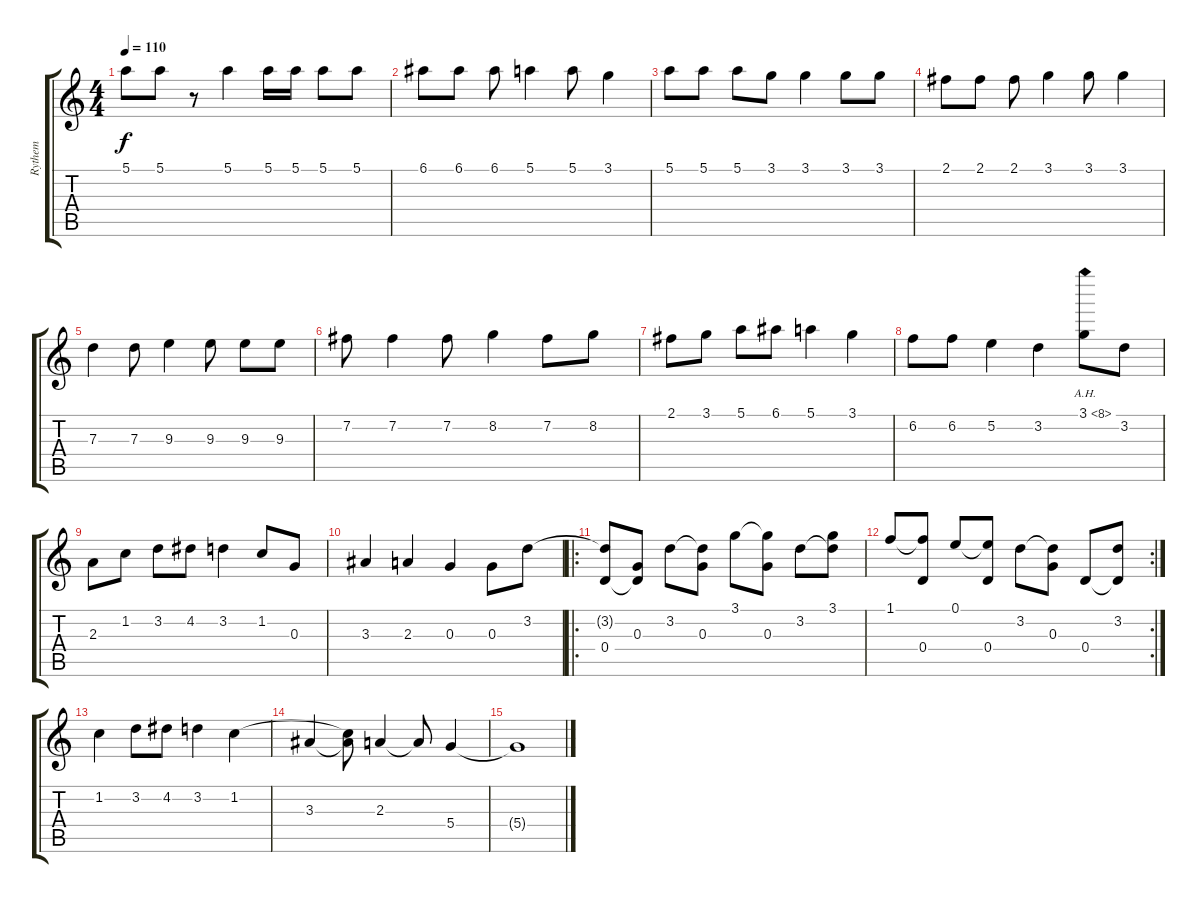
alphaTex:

\track ("Rythem" "Rythem") {instrument electricguitarclean}
\staff {score tabs}
\tuning (E4 B3 G3 D3 A2 E2) {hide}
\ts (4 4)
\tempo 110
\clef g2
\ks c
5.1.8{dy f} 5.1.8 r.8 5.1.4 5.1.16 5.1.16 5.1.8 5.1.8 |
6.1.8 6.1.8 6.1.8 5.1.4 5.1.8 3.1.4 |
5.1.8 5.1.8 5.1.8 3.1.8 3.1.4 3.1.8 3.1.8 |
2.1.8 2.1.8 2.1.8 3.1.4 3.1.8 3.1.4 |
7.3.4 7.3.8 9.3.4 9.3.8 9.3.8 9.3.8 |
7.2.8 7.2.4 7.2.8 8.2.4 7.2.8 8.2.8 |
2.1.8 3.1.8 5.1.8 6.1.8 5.1.4 3.1.4 |
6.2.8 6.2.8 5.2.4 3.2.4 3.1{ah 5}.8 3.2.8 |
2.3.8 1.2.8 3.2.8 4.2.8 3.2.4 1.2.8 0.3.8 |
3.3.4 2.3.4 0.3.4 0.3.8 3.2.8 |
\ro
(3.2{t} 0.4).8{instrument acousticguitarsteel} (0.3 0.4{t}).8 3.2.8 (3.2{t} 0.3).8 3.1.8 (3.1{t} 0.3).8 3.2.8 (3.1 3.2{t}).8 |
\rc 2
1.1.8 (1.1{t} 0.4).8 0.1.8 (0.1{t} 0.4).8 3.2.8 (3.2{t} 0.3).8 0.4.8 (3.2 0.4{t}).8 |
1.2.4 3.2.8 4.2.8 3.2.4 1.2.4 |
3.3.4 (1.2{t} 3.3{t}).8 2.3.4 2.3{t}.8 5.4.4 |
5.4{t}.1
